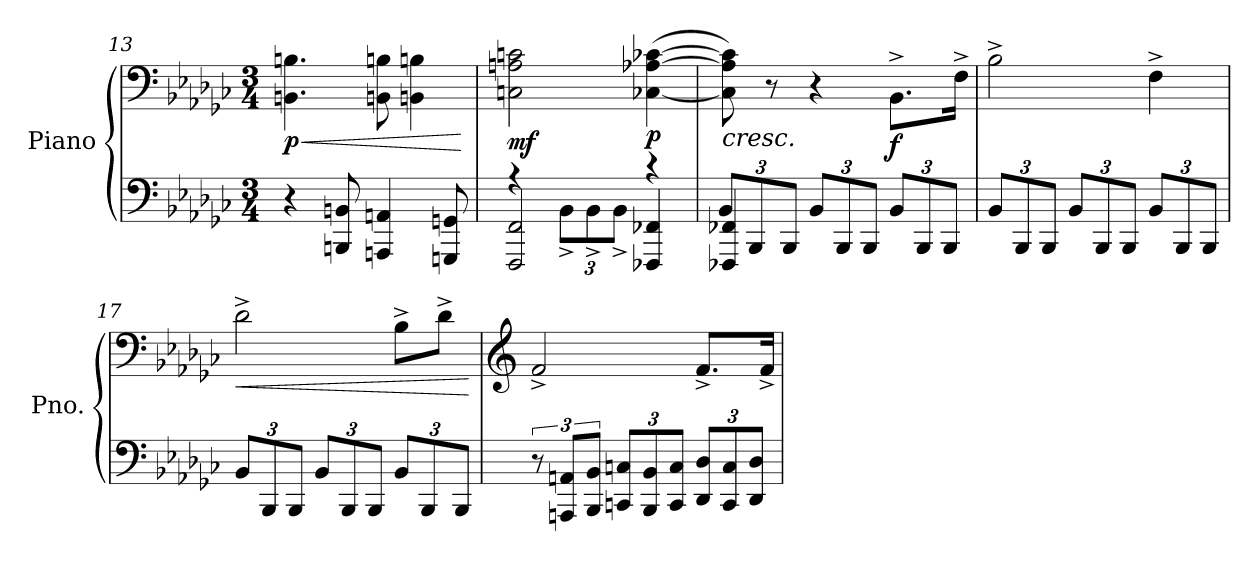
**kern	**kern	**dynam
*part1	*part1	*part1
*staff2	*staff1	*staff1/2
*I"Piano	*	*
*I'Pno.	*	*
!!LO:LB:g=z
*clefF4	*clefF4	*
*k[b-e-a-d-g-c-]	*k[b-e-a-d-g-c-]	*
*M3/4	*M3/4	*
=13	=13	=13
!	!	!LO:HP:b
!	!	!LO:DY:n=1:b
4r	4.BBn\ 4.Bn\	< p
8BBBn/ 8BBn/	.	.
4AAAn/ 4AAn/	8BBn\ 8Bn\	.
.	4BBn\ 4Bn\	.
8GGGn/ 8GGn/	.	.
.	.	[
=14	=14	=14
*^	*	*
!	!	!	!LO:DY:b
2FFF/ 2FF/	4rA	2Cn\ 2An\ 2cn\	mf
*	*Xbrackettup	*	*
.	12BB-^\L	.	.
.	12BB-^\	.	.
.	12BB-^\J	.	.
!	!	!	!LO:DY:b
4FFF-X/ 4FF-X/	4rc	([4C-X\ [4A-X\ [4c-X\	p
=15	=15	=15	=15
*	*	*MM63	*
!	!	!	!LO:HP:b
4FFF-X/ 4FF-X/	12BB-/L	8C-\] 8A-\] 8c-\])	<
.	12BBB-/	.	.
.	.	8r	.
.	12BBB-/J	.	.
12BB-/L	2ryy	4r	.
12BBB-/	.	.	.
12BBB-/J	.	.	.
!	!	!	!LO:DY:b
12BB-/L	.	8.BB-^\L	f
12BBB-/	.	.	.
12BBB-/J	.	.	.
.	.	16F^\Jk	.
*v	*v	*	*
.	.	[
=16	=16	=16
12BB-/L	2B-^\	.
12BBB-/	.	.
12BBB-/J	.	.
12BB-/L	.	.
12BBB-/	.	.
12BBB-/J	.	.
12BB-/L	4F^\	.
12BBB-/	.	.
12BBB-/J	.	.
!!LO:LB:g=z
=17	=17	=17
!	!	!LO:HP:b
12BB-/L	2d-^\	<
12BBB-/	.	.
12BBB-/J	.	.
12BB-/L	.	.
12BBB-/	.	.
12BBB-/J	.	.
12BB-/L	8B-^\L	.
12BBB-/	.	.
.	8d-^\J	.
12BBB-/J	.	.
.	.	[
=18	=18	=18
*	*clefG2	*
*brackettup	*	*
12r	2f^/	.
12AAAn/ 12AAn/L	.	.
12BBB-/ 12BB-/J	.	.
*Xbrackettup	*	*
12CCn/ 12Cn/L	.	.
12BBB-/ 12BB-/	.	.
12CC/ 12C/J	.	.
12DD-/ 12D-/L	8.f^/L	.
12CC/ 12C/	.	.
12DD-/ 12D-/J	.	.
.	16f^/Jk	.
=	=	=
*-	*-	*-
